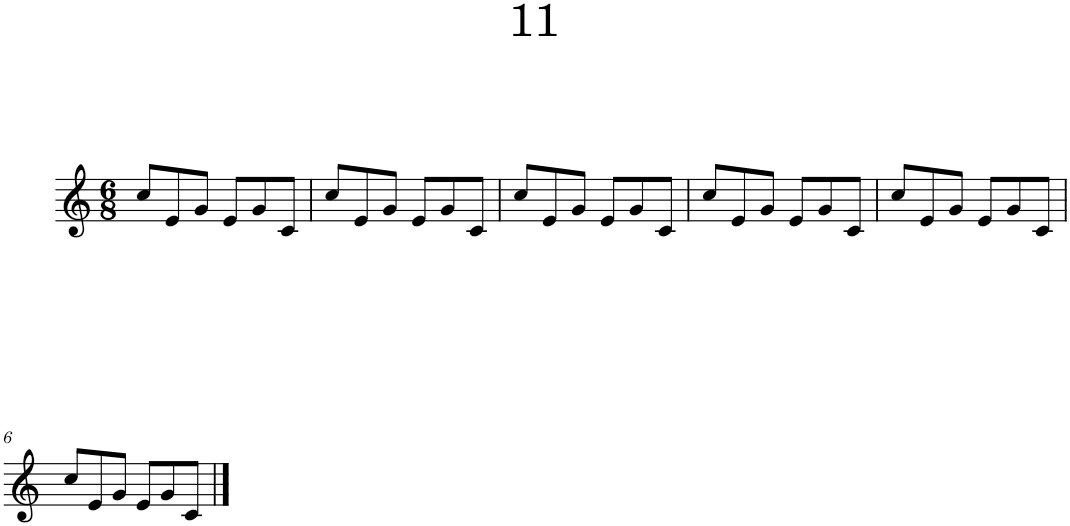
**kern
*part1
*staff1
*I"Piano
*I'Pno.
*clefG2
*k[]
*M6/8
=1
8cc/L
8e/
8g/J
8e/L
8g/
8c/J
=2
8cc/L
8e/
8g/J
8e/L
8g/
8c/J
=3
8cc/L
8e/
8g/J
8e/L
8g/
8c/J
=4
8cc/L
8e/
8g/J
8e/L
8g/
8c/J
=5
8cc/L
8e/
8g/J
8e/L
8g/
8c/J
!!LO:LB:g=z
=6
8cc/L
8e/
8g/J
8e/L
8g/
8c/J
==
*-
